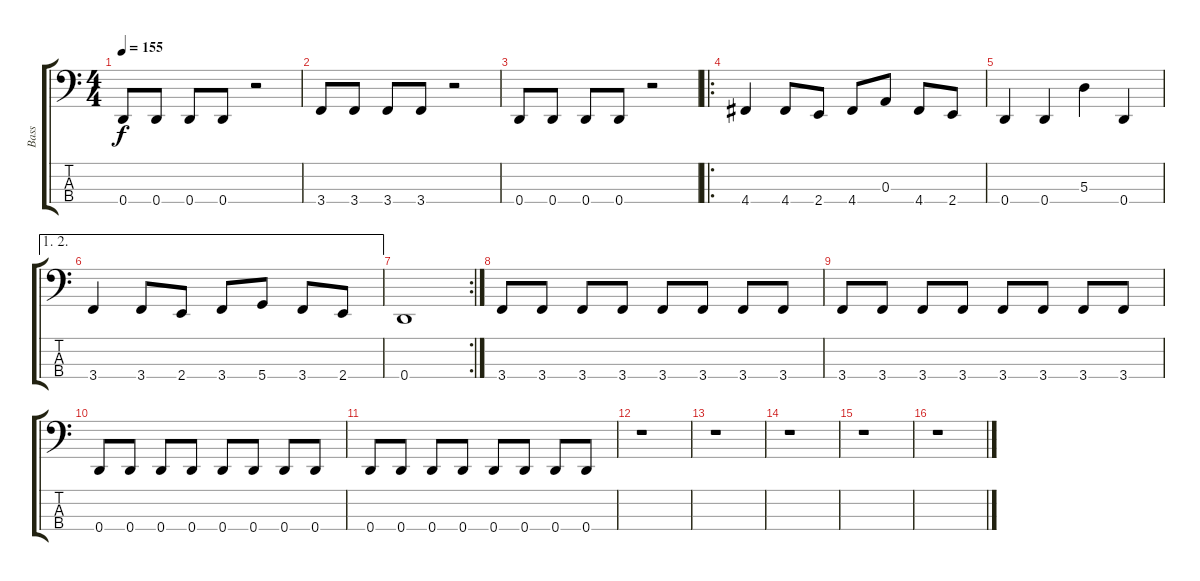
\track ("Bass" "Bass") {instrument electricbassfinger}
\staff {score tabs}
\tuning (G2 D2 A1 D1) {hide}
\ts (4 4)
\tempo 155
\clef f4
\ks c
0.4.8{dy f} 0.4.8 0.4.8 0.4.8 r.2 |
3.4.8 3.4.8 3.4.8 3.4.8 r.2 |
0.4.8 0.4.8 0.4.8 0.4.8 r.2 |
\ro
4.4.4 4.4.8 2.4.8 4.4.8 0.3.8 4.4.8 2.4.8 |
0.4.4 0.4.4 5.3.4 0.4.4 |
\ae (1 2)
3.4.4 3.4.8 2.4.8 3.4.8 5.4.8 3.4.8 2.4.8 |
\rc 2
0.4.1 |
3.4.8 3.4.8 3.4.8 3.4.8 3.4.8 3.4.8 3.4.8 3.4.8 |
3.4.8 3.4.8 3.4.8 3.4.8 3.4.8 3.4.8 3.4.8 3.4.8 |
0.4.8 0.4.8 0.4.8 0.4.8 0.4.8 0.4.8 0.4.8 0.4.8 |
0.4.8 0.4.8 0.4.8 0.4.8 0.4.8 0.4.8 0.4.8 0.4.8 |
r.1 |
r.1 |
r.1 |
r.1 |
r.1
